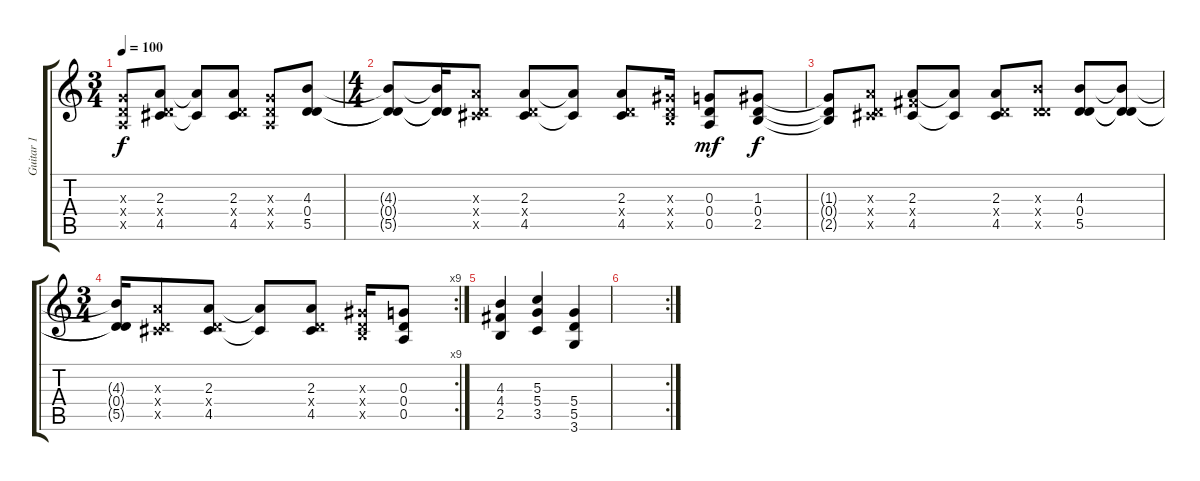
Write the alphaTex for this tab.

\track ("Guitar 1" "Guitar 1") {instrument overdrivenguitar}
\staff {score tabs}
\tuning (E4 B3 G3 D3 A2 E2) {hide}
\ts (3 4)
\tempo 100
\clef g2
\ks c
(0.3{x} 0.4{x} 0.5{x}).8{dy f} (2.3 0.4{x} 4.5).8 (2.3{t} 4.5{t}).8 (2.3 0.4{x} 4.5).8 (0.3{x} 0.4{x} 0.5{x}).8 (4.3 0.4 5.5).8 |
\ts (4 4)
(4.3{t} 0.4{t} 5.5{t}).8 (4.3{t} 0.4{t} 5.5{t}).16 (2.3{x} 0.4{x} 4.5{x}).8 (2.3 0.4{x} 4.5).8 (2.3{t} 4.5{t}).8 (2.3 0.4{x} 4.5).8 (1.3{x} 0.4{x} 2.5{x}).16 (0.3 0.4 0.5).8{dy mf} (1.3 0.4 2.5).8{dy f} |
(1.3{t} 0.4{t} 2.5{t}).8 (2.3{x} 0.4{x} 4.5{x}).8 (2.3 4.4{x} 4.5).8 (2.3{t} 4.5{t}).8 (2.3 0.4{x} 4.5).8 (4.3{x} 0.4{x} 5.5{x}).8 (4.3 0.4 5.5).8 (4.3{t} 0.4{t} 5.5{t}).8 |
\rc 9
\ts (3 4)
(4.3{t} 0.4{t} 5.5{t}).16 (2.3{x} 0.4{x} 4.5{x}).8 (2.3 0.4{x} 4.5).8 (2.3{t} 4.5{t}).8 (2.3 0.4{x} 4.5).8 (1.3{x} 0.4{x} 2.5{x}).16 (0.3 0.4 0.5).8 |
(4.3 4.4 2.5).4 (5.3 5.4 3.5).4 (5.4 5.5 3.6).4 |
\rc 2
